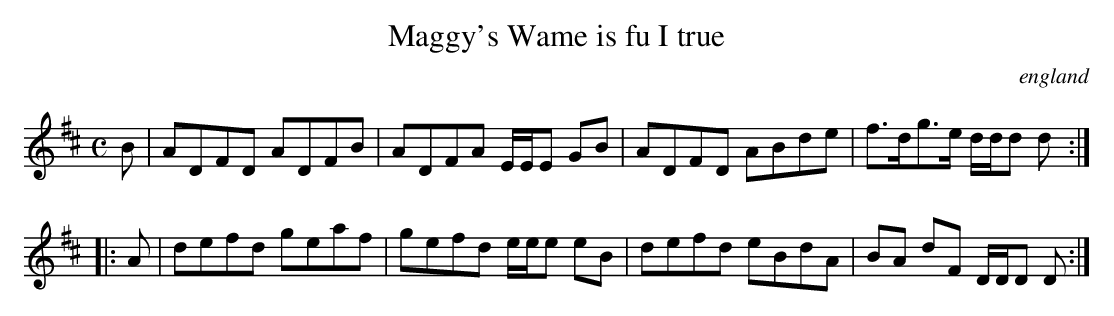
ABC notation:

X:1
T:Maggy's Wame is fu I true
O:england
M:C
K:D
B|\
ADFD ADFB| ADFA E/E/E GB| ADFD ABde| f>dg>e d/d/d d::
A|\
defd geaf| gefd e/e/e eB| defd eBdA| BA dF D/D/D D:|
